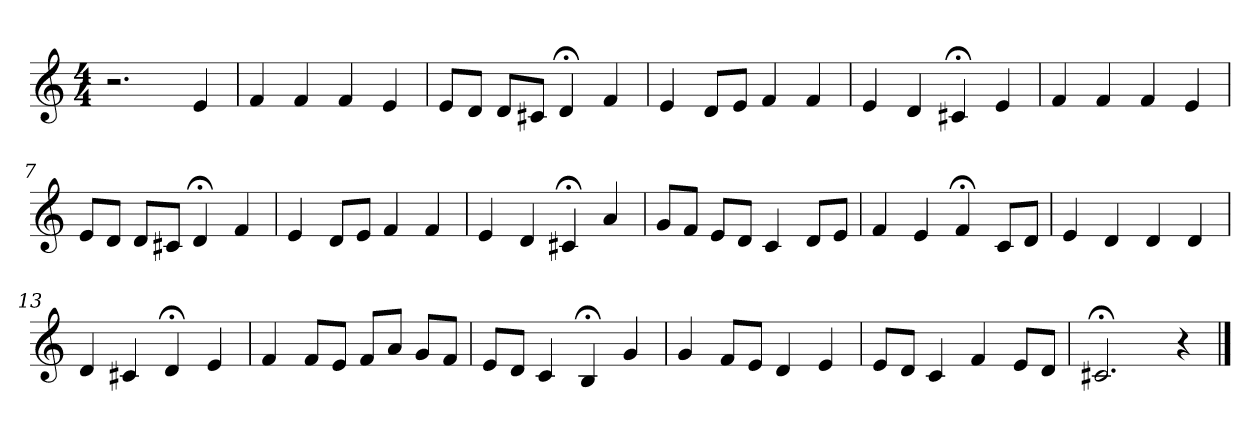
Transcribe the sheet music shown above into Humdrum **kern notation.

**kern
*part1
*staff1
*clefG2
*k[]
*C:
*M4/4
=1
2.r
4e
=2
4f
4f
4f
4e
=3
8e/L
8d/J
8d/L
8c#X/J
4d;<
4f
=4
4e
8d/L
8e/J
4f
4f
=5
4e
4d
4c#X;<
4e
=6
4f
4f
4f
4e
=7
8e/L
8d/J
8d/L
8c#X/J
4d;<
4f
=8
4e
8d/L
8e/J
4f
4f
=9
4e
4d
4c#X;<
4a
=10
8g/L
8f/J
8e/L
8d/J
4c
8d/L
8e/J
=11
4f
4e
4f;<
8c/L
8d/J
=12
4e
4d
4d
4d
=13
4d
4c#X
4d;<
4e
=14
4f
8f/L
8e/J
8f/L
8a/J
8g/L
8f/J
=15
8e/L
8d/J
4c
4B;<
4g
=16
4g
8f/L
8e/J
4d
4e
=17
8e/L
8d/J
4c
4f
8e/L
8d/J
=18
2.c#X;<
4r
==
*-
